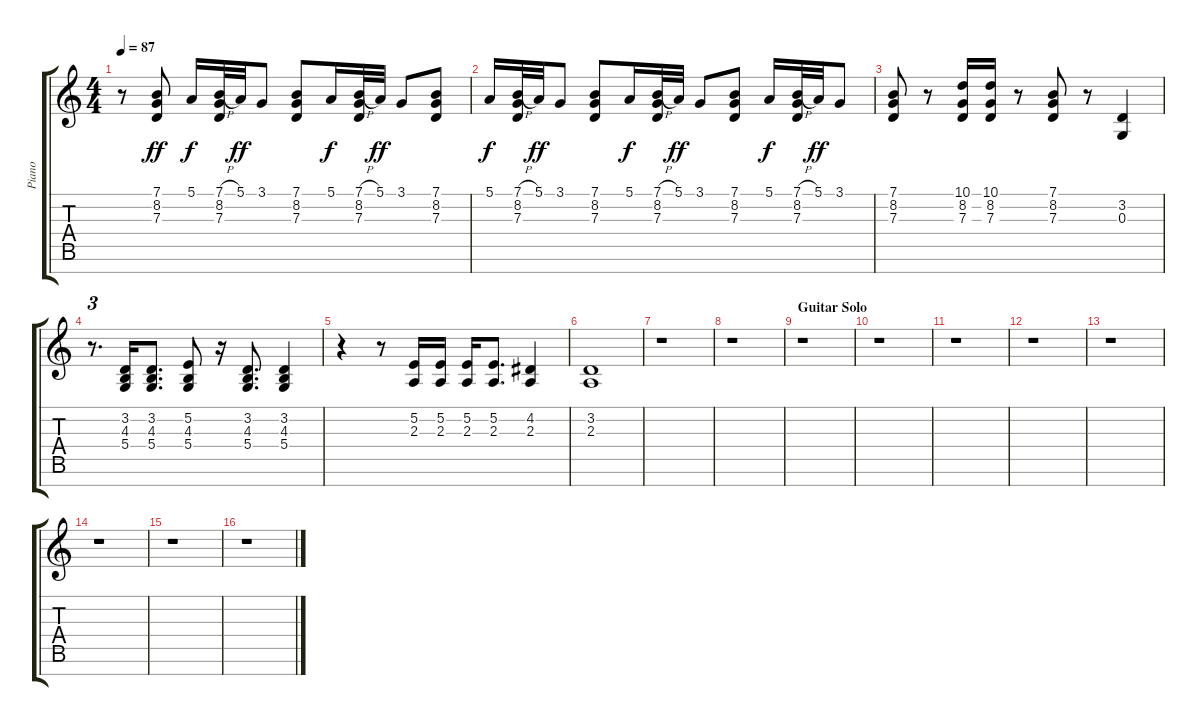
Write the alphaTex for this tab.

\track ("Piano" "Piano") {instrument electricgrandpiano}
\staff {score tabs}
\tuning (E4 B3 G3 D3 A2 E2 B1) {hide}
\ts (4 4)
\tempo 87
\clef g2
\ks c
r.8{dy f} (7.1 8.2 7.3).8{dy ff} 5.1.16{dy f} (7.1{h} 8.2 7.3).32 5.1.32{dy ff} 3.1.8 (7.1 8.2 7.3).8 5.1.16{dy f} (7.1{h} 8.2 7.3).32 5.1.32{dy ff} 3.1.8 (7.1 8.2 7.3).8 |
5.1.16{dy f} (7.1{h} 8.2 7.3).32 5.1.32{dy ff} 3.1.8 (7.1 8.2 7.3).8 5.1.16{dy f} (7.1{h} 8.2 7.3).32 5.1.32{dy ff} 3.1.8 (7.1 8.2 7.3).8 5.1.16{dy f} (7.1{h} 8.2 7.3).32 5.1.32{dy ff} 3.1.8 |
(7.1 8.2 7.3).8 r.8 (10.1 8.2 7.3).16 (10.1 8.2 7.3).16 r.8 (7.1 8.2 7.3).8 r.8 (3.2 0.3).4 |
r.8{d tu (3 2)} (3.2 4.3 5.4).16 (3.2 4.3 5.4).8{d} (5.2 4.3 5.4).8 r.16 (3.2 4.3 5.4).8{d} (3.2 4.3 5.4).4 |
r.4 r.8 (5.2 2.3).16 (5.2 2.3).16 (5.2 2.3).16 (5.2 2.3).8{d} (4.2 2.3).4 |
(3.2 2.3).1 |
r.1 |
r.1 |
\section ("" "Guitar Solo")
r.1 |
r.1 |
r.1 |
r.1 |
r.1 |
r.1 |
r.1 |
r.1
